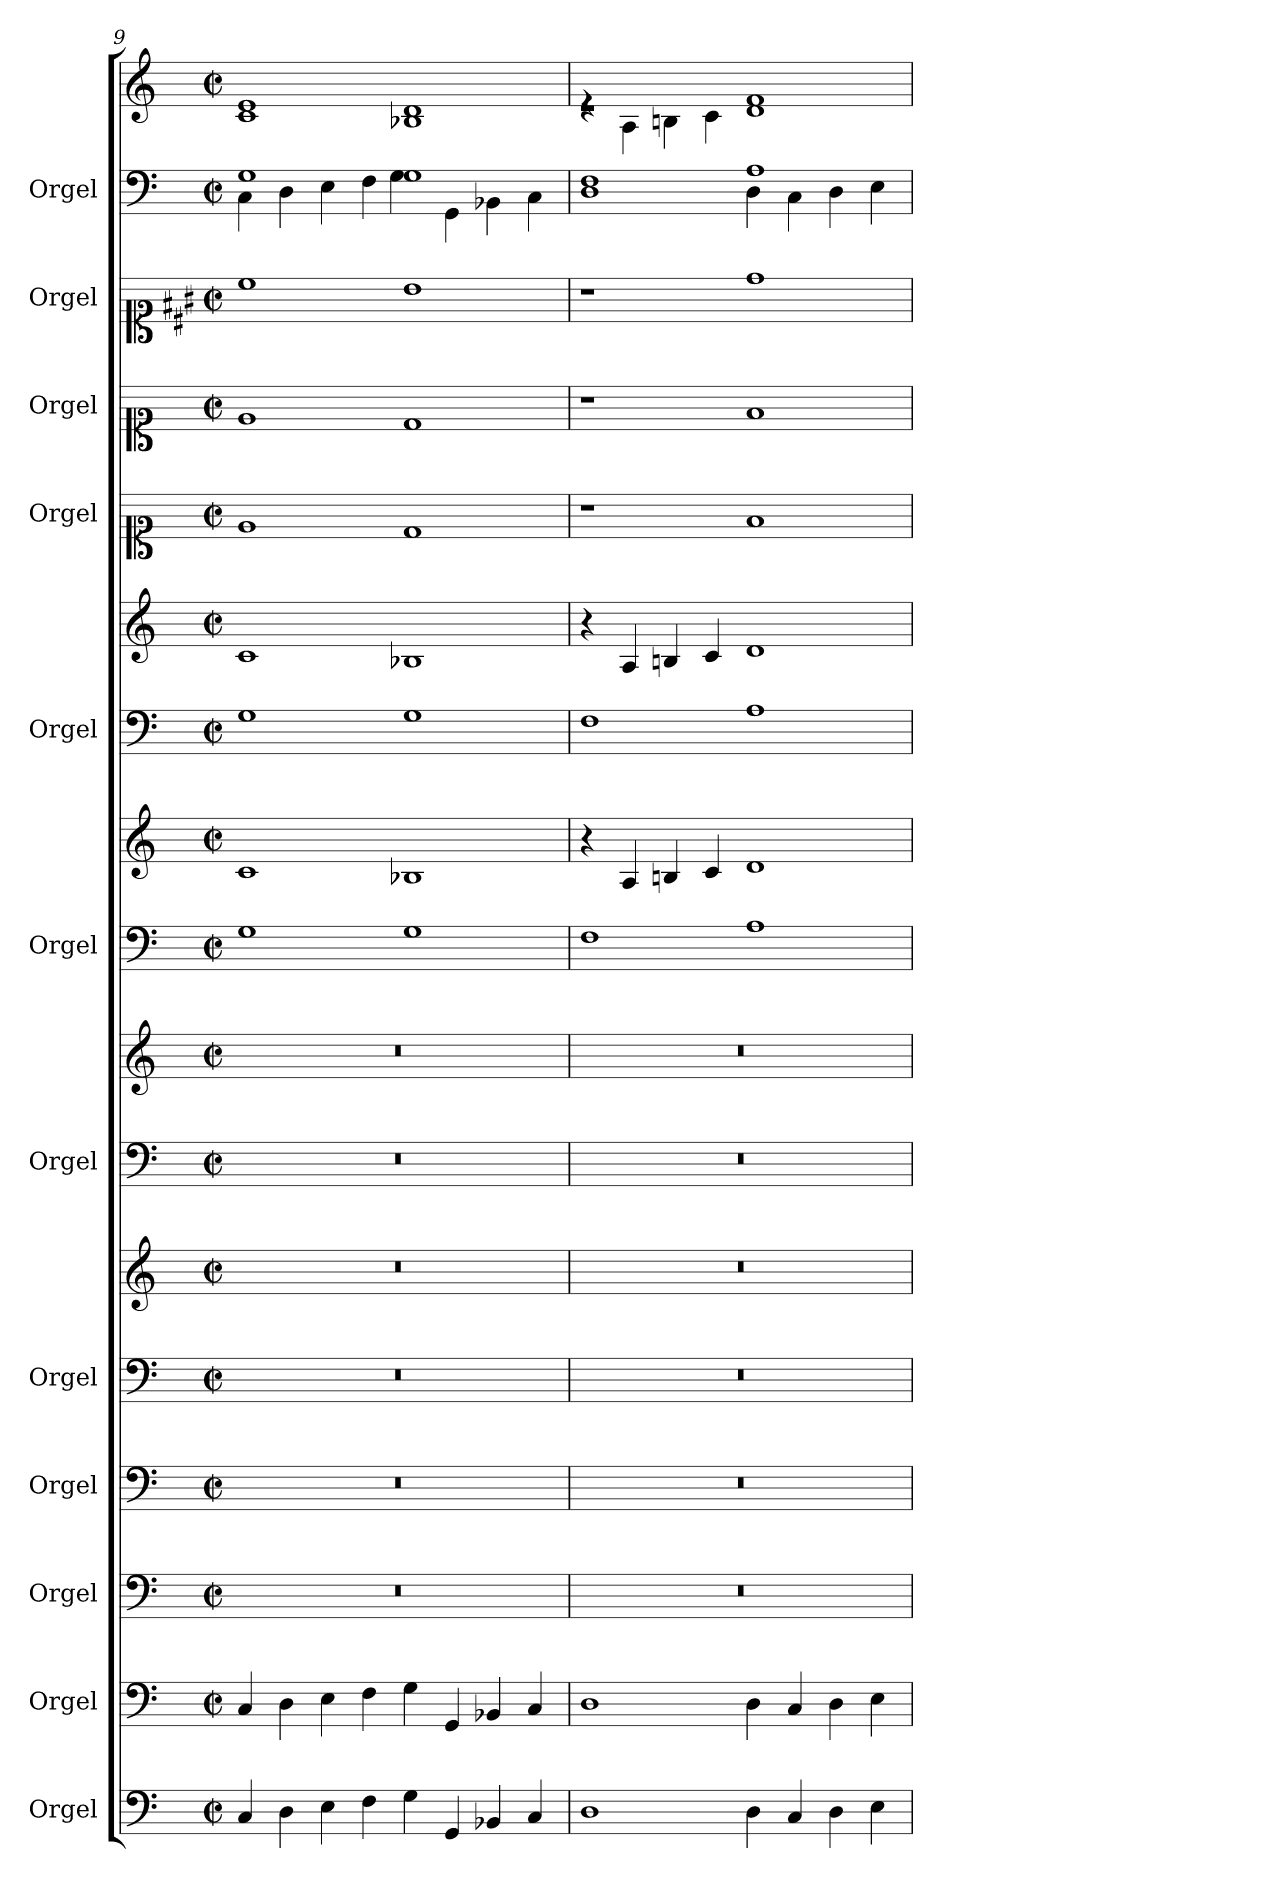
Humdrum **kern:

**kern	**kern	**kern	**kern	**kern	**kern	**kern	**kern	**kern	**kern	**kern	**kern	**kern	**kern	**kern	**kern	**kern
*part12	*part11	*part10	*part9	*part8	*part8	*part7	*part7	*part6	*part6	*part5	*part5	*part4	*part3	*part2	*part1	*part1
*staff17	*staff16	*staff15	*staff14	*staff13	*staff12	*staff11	*staff10	*staff9	*staff8	*staff7	*staff6	*staff5	*staff4	*staff3	*staff2	*staff1
*I"Orgel	*I"Orgel	*I"Orgel	*I"Orgel	*I"Orgel	*	*I"Orgel	*	*I"Orgel	*	*I"Orgel	*	*I"Orgel	*I"Orgel	*I"Orgel	*I"Orgel	*
*I'Org.	*I'Org.	*I'Org.	*I'Org.	*I'Org.	*	*I'Org.	*	*I'Org.	*	*I'Org.	*	*I'Org.	*I'Org.	*I'Org.	*	*
*clefF4	*clefF4	*clefF4	*clefF4	*clefF4	*clefG2	*clefF4	*clefG2	*clefF4	*clefG2	*clefF4	*clefG2	*clefC1	*clefC1	*clefC1	*clefF4	*clefG2
*	*	*	*	*	*	*	*	*	*	*	*	*	*	*ITrd5c9	*	*
*k[]	*k[]	*k[]	*k[]	*k[]	*k[]	*k[]	*k[]	*k[]	*k[]	*k[]	*k[]	*k[]	*k[]	*k[]	*k[]	*k[]
*M4/2	*M4/2	*M4/2	*M4/2	*M4/2	*M4/2	*M4/2	*M4/2	*M4/2	*M4/2	*M4/2	*M4/2	*M4/2	*M4/2	*M4/2	*M4/2	*M4/2
*met(c|)	*met(c|)	*met(c|)	*met(c|)	*met(c|)	*met(c|)	*met(c|)	*met(c|)	*met(c|)	*met(c|)	*met(c|)	*met(c|)	*met(c|)	*met(c|)	*met(c|)	*met(c|)	*met(c|)
=9	=9	=9	=9	=9	=9	=9	=9	=9	=9	=9	=9	=9	=9	=9	=9	=9
*	*	*	*	*	*	*	*	*	*	*	*	*	*	*	*^	*^
4C/	4C/	0r	0r	0r	0r	0r	0r	1G	1c	1G	1c	1e	1e	1e	1G	4C\	1e	1c
4D\	4D\	.	.	.	.	.	.	.	.	.	.	.	.	.	.	4D\	.	.
4E\	4E\	.	.	.	.	.	.	.	.	.	.	.	.	.	.	4E\	.	.
4F\	4F\	.	.	.	.	.	.	.	.	.	.	.	.	.	.	4F\	.	.
4G\	4G\	.	.	.	.	.	.	1G	1B-X	1G	1B-X	1d	1d	1d	1G	4G\	1d	1B-X
4GG/	4GG/	.	.	.	.	.	.	.	.	.	.	.	.	.	.	4GG\	.	.
4BB-X/	4BB-X/	.	.	.	.	.	.	.	.	.	.	.	.	.	.	4BB-X\	.	.
4C/	4C/	.	.	.	.	.	.	.	.	.	.	.	.	.	.	4C\	.	.
=10	=10	=10	=10	=10	=10	=10	=10	=10	=10	=10	=10	=10	=10	=10	=10	=10	=10	=10
1D	1D	0r	0r	0r	0r	0r	0r	1F	4r	1F	4r	1r	1r	1r	1F	1D	1re	4re
.	.	.	.	.	.	.	.	.	4A/	.	4A/	.	.	.	.	.	.	4A\
.	.	.	.	.	.	.	.	.	4Bn/	.	4Bn/	.	.	.	.	.	.	4Bn\
.	.	.	.	.	.	.	.	.	4c/	.	4c/	.	.	.	.	.	.	4c\
4D\	4D\	.	.	.	.	.	.	1A	1d	1A	1d	1f	1f	1f	1A	4D\	1f	1d
4C/	4C/	.	.	.	.	.	.	.	.	.	.	.	.	.	.	4C\	.	.
4D\	4D\	.	.	.	.	.	.	.	.	.	.	.	.	.	.	4D\	.	.
4E\	4E\	.	.	.	.	.	.	.	.	.	.	.	.	.	.	4E\	.	.
*	*	*	*	*	*	*	*	*	*	*	*	*	*	*	*v	*v	*	*
*	*	*	*	*	*	*	*	*	*	*	*	*	*	*	*	*v	*v
=	=	=	=	=	=	=	=	=	=	=	=	=	=	=	=	=
*-	*-	*-	*-	*-	*-	*-	*-	*-	*-	*-	*-	*-	*-	*-	*-	*-
